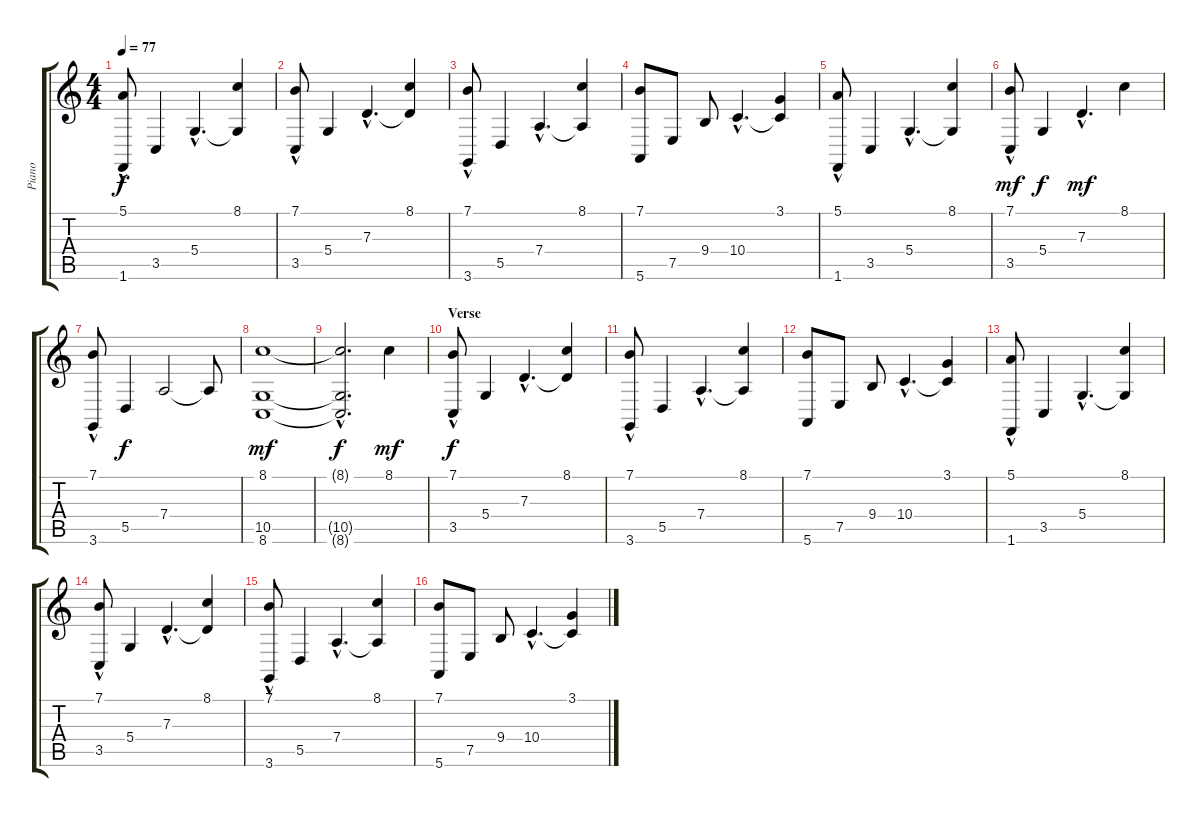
\track ("Piano" "Piano") {instrument acousticgrandpiano}
\staff {score tabs}
\tuning (E4 B3 G3 D3 A2 E2) {hide}
\ts (4 4)
\tempo 77
\clef g2
\ks c
(5.1{hac} 1.6).8{dy f} 3.5.4 5.4{hac}.4{d} (8.1 5.4{t}).4 |
(7.1{hac} 3.5).8 5.4.4 7.3{hac}.4{d} (8.1 7.3{t}).4 |
(7.1{hac} 3.6).8 5.5.4 7.4{hac}.4{d} (8.1 7.4{t}).4 |
(7.1 5.6).8 7.5.8 9.4.8 10.4{hac}.4{d} (3.1 10.4{t}).4 |
(5.1{hac} 1.6).8 3.5.4 5.4{hac}.4{d} (8.1 5.4{t}).4 |
(7.1{hac} 3.5).8{dy mf} 5.4.4{dy f} 7.3{hac}.4{d dy mf} 8.1.4 |
(7.1{hac} 3.6).8 5.5.4{dy f} 7.4.2 7.4{t}.8 |
(8.1 10.5 8.6).1{dy mf} |
(8.1{hac t} 10.5{hac t} 8.6{hac t}).2{d dy f} 8.1.4{dy mf} |
\section ("" "Verse")
(7.1{hac} 3.5).8{dy f} 5.4.4 7.3{hac}.4{d} (8.1 7.3{t}).4 |
(7.1{hac} 3.6).8 5.5.4 7.4{hac}.4{d} (8.1 7.4{t}).4 |
(7.1 5.6).8 7.5.8 9.4.8 10.4{hac}.4{d} (3.1 10.4{t}).4 |
(5.1{hac} 1.6).8 3.5.4 5.4{hac}.4{d} (8.1 5.4{t}).4 |
(7.1{hac} 3.5).8 5.4.4 7.3{hac}.4{d} (8.1 7.3{t}).4 |
(7.1{hac} 3.6).8 5.5.4 7.4{hac}.4{d} (8.1 7.4{t}).4 |
(7.1 5.6).8 7.5.8 9.4.8 10.4{hac}.4{d} (3.1 10.4{t}).4
